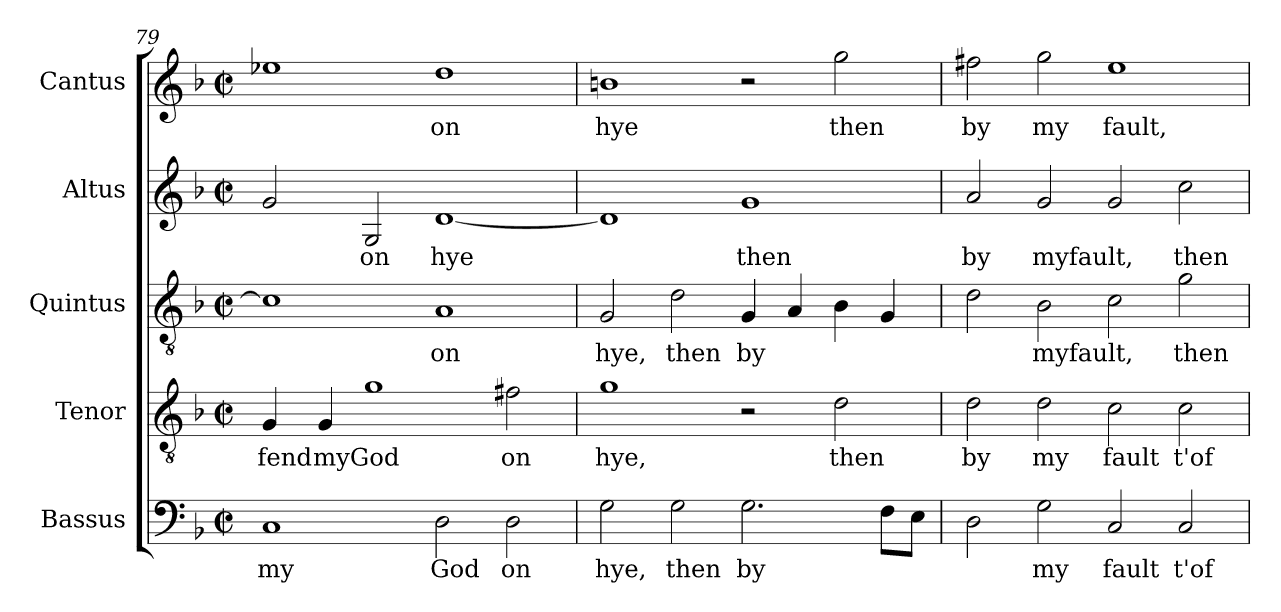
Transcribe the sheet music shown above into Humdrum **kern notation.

**kern	**text	**kern	**text	**kern	**text	**kern	**text	**kern	**text
*part5	*part5	*part4	*part4	*part3	*part3	*part2	*part2	*part1	*part1
*staff5	*staff5	*staff4	*staff4	*staff3	*staff3	*staff2	*staff2	*staff1	*staff1
*I"Bassus	*	*I"Tenor	*	*I"Quintus	*	*I"Altus	*	*I"Cantus	*
*clefF4	*	*clefGv2	*	*clefGv2	*	*clefG2	*	*clefG2	*
*k[b-]	*	*k[b-]	*	*k[b-]	*	*k[b-]	*	*k[b-]	*
*F:	*	*F:	*	*F:	*	*F:	*	*F:	*
*M2/2	*	*M2/2	*	*M2/2	*	*M2/2	*	*M2/2	*
*met(c|)	*	*met(c|)	*	*met(c|)	*	*met(c|)	*	*met(c|)	*
=79	=79	=79	=79	=79	=79	=79	=79	=79	=79
!	!LO:LY:b:cj	!	!LO:LY:b:cj	!	!	!	!	!	!
1C	my	4G/	-fend	1c]	.	2g/	.	1ee-X	.
!	!	!	!LO:LY:b	!	!	!	!	!	!
.	.	4G/	myGod	.	.	.	.	.	.
!	!	!	!	!	!	!	!LO:LY:b:cj	!	!
.	.	1g	.	.	.	2G/	on	.	.
!	!LO:LY:b:cj	!	!	!	!LO:LY:b:cj	!	!LO:LY:b:cj	!	!LO:LY:b:cj
2D\	God	.	.	1A	on	[<1d	hye	1dd	on
!	!LO:LY:b:cj	!	!LO:LY:b:cj	!	!	!	!	!	!
2D\	on	2f#\	on	.	.	.	.	.	.
=80	=80	=80	=80	=80	=80	=80	=80	=80	=80
!	!LO:LY:b:cj	!	!LO:LY:b:cj	!	!LO:LY:b:cj	!	!	!	!LO:LY:b:cj
2G\	hye,	1g	hye,	2G/	hye,	1d]	.	1bn	hye
!	!LO:LY:b:cj	!	!	!	!LO:LY:b:cj	!	!	!	!
2G\	then	.	.	2d\	then	.	.	.	.
!	!LO:LY:b:cj	!	!	!	!LO:LY:b:cj	!	!LO:LY:b:cj	!	!
2.G\	by	2r	.	4G/	by	1g	then	2r	.
.	.	.	.	4A/	.	.	.	.	.
!	!	!	!LO:LY:b:cj	!	!	!	!	!	!LO:LY:b:cj
.	.	2d\	then	4B-\	.	.	.	2gg\	then
8F\L	.	.	.	4G/	.	.	.	.	.
8E\J	.	.	.	.	.	.	.	.	.
=81	=81	=81	=81	=81	=81	=81	=81	=81	=81
!	!	!	!LO:LY:b:cj	!	!	!	!LO:LY:b:cj	!	!LO:LY:b:cj
2D\	.	2d\	by	2d\	.	2a/	by	2ff#X\	by
!	!LO:LY:b:cj	!	!LO:LY:b:cj	!	!LO:LY:b	!	!LO:LY:b	!	!LO:LY:b:cj
2G\	my	2d\	my	2B-\	myfault,	2g/	myfault,	2gg\	my
!	!LO:LY:b:cj	!	!LO:LY:b:cj	!	!	!	!	!	!LO:LY:b:cj
2C/	fault	2c\	fault	2c\	.	2g/	.	1ee	fault,
!	!LO:LY:b:cj	!	!LO:LY:b:cj	!	!LO:LY:b:cj	!	!LO:LY:b:cj	!	!
2C/	t'of-	2c\	t'of-	2g\	then	2cc\	then	.	.
=	=	=	=	=	=	=	=	=	=
*-	*-	*-	*-	*-	*-	*-	*-	*-	*-
